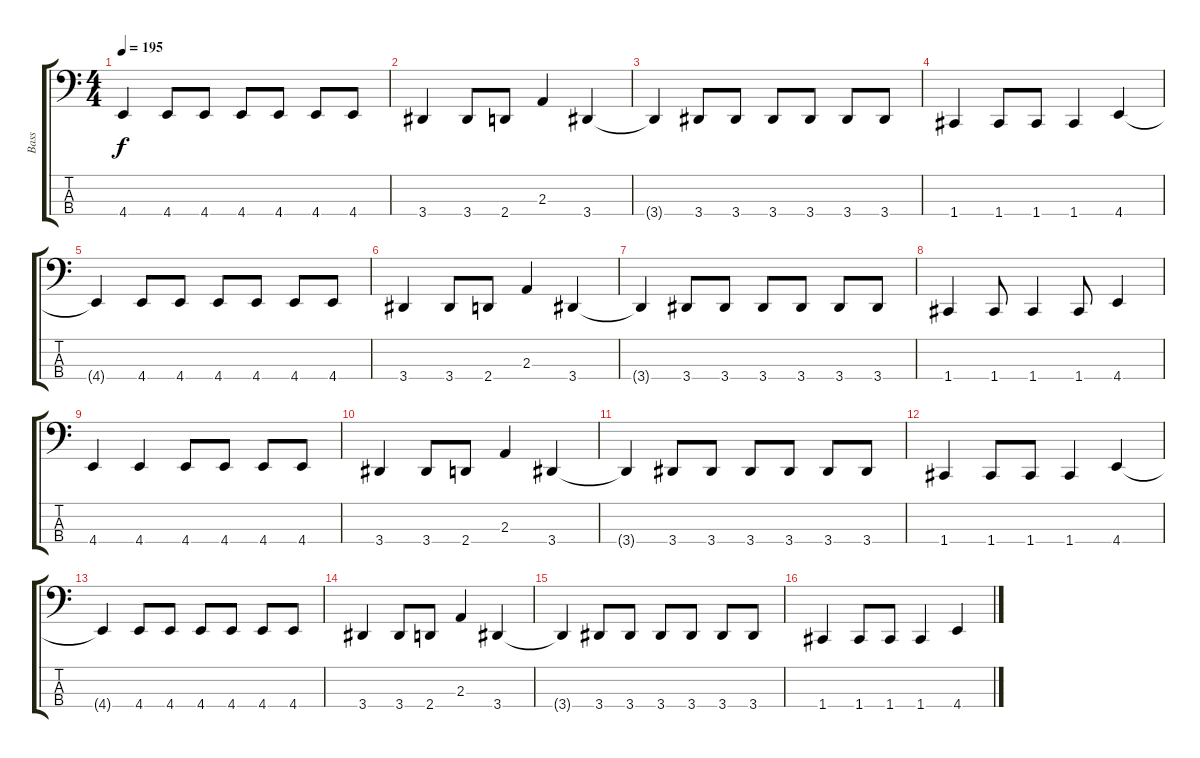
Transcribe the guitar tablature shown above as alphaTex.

\track ("Bass" "Bass") {instrument electricbasspick}
\staff {score tabs}
\tuning (F2 C2 G1 C1) {hide}
\ts (4 4)
\tempo 195
\clef f4
\ks c
4.4{t}.4{dy f} 4.4.8 4.4.8 4.4.8 4.4.8 4.4.8 4.4.8 |
3.4.4 3.4.8 2.4.8 2.3.4 3.4.4 |
3.4{t}.4 3.4.8 3.4.8 3.4.8 3.4.8 3.4.8 3.4.8 |
1.4.4 1.4.8 1.4.8 1.4.4 4.4.4 |
4.4{t}.4 4.4.8 4.4.8 4.4.8 4.4.8 4.4.8 4.4.8 |
3.4.4 3.4.8 2.4.8 2.3.4 3.4.4 |
3.4{t}.4 3.4.8 3.4.8 3.4.8 3.4.8 3.4.8 3.4.8 |
1.4.4 1.4.8 1.4.4 1.4.8 4.4.4 |
4.4.4 4.4.4 4.4.8 4.4.8 4.4.8 4.4.8 |
3.4.4 3.4.8 2.4.8 2.3.4 3.4.4 |
3.4{t}.4 3.4.8 3.4.8 3.4.8 3.4.8 3.4.8 3.4.8 |
1.4.4 1.4.8 1.4.8 1.4.4 4.4.4 |
4.4{t}.4 4.4.8 4.4.8 4.4.8 4.4.8 4.4.8 4.4.8 |
3.4.4 3.4.8 2.4.8 2.3.4 3.4.4 |
3.4{t}.4 3.4.8 3.4.8 3.4.8 3.4.8 3.4.8 3.4.8 |
1.4.4 1.4.8 1.4.8 1.4.4 4.4.4
